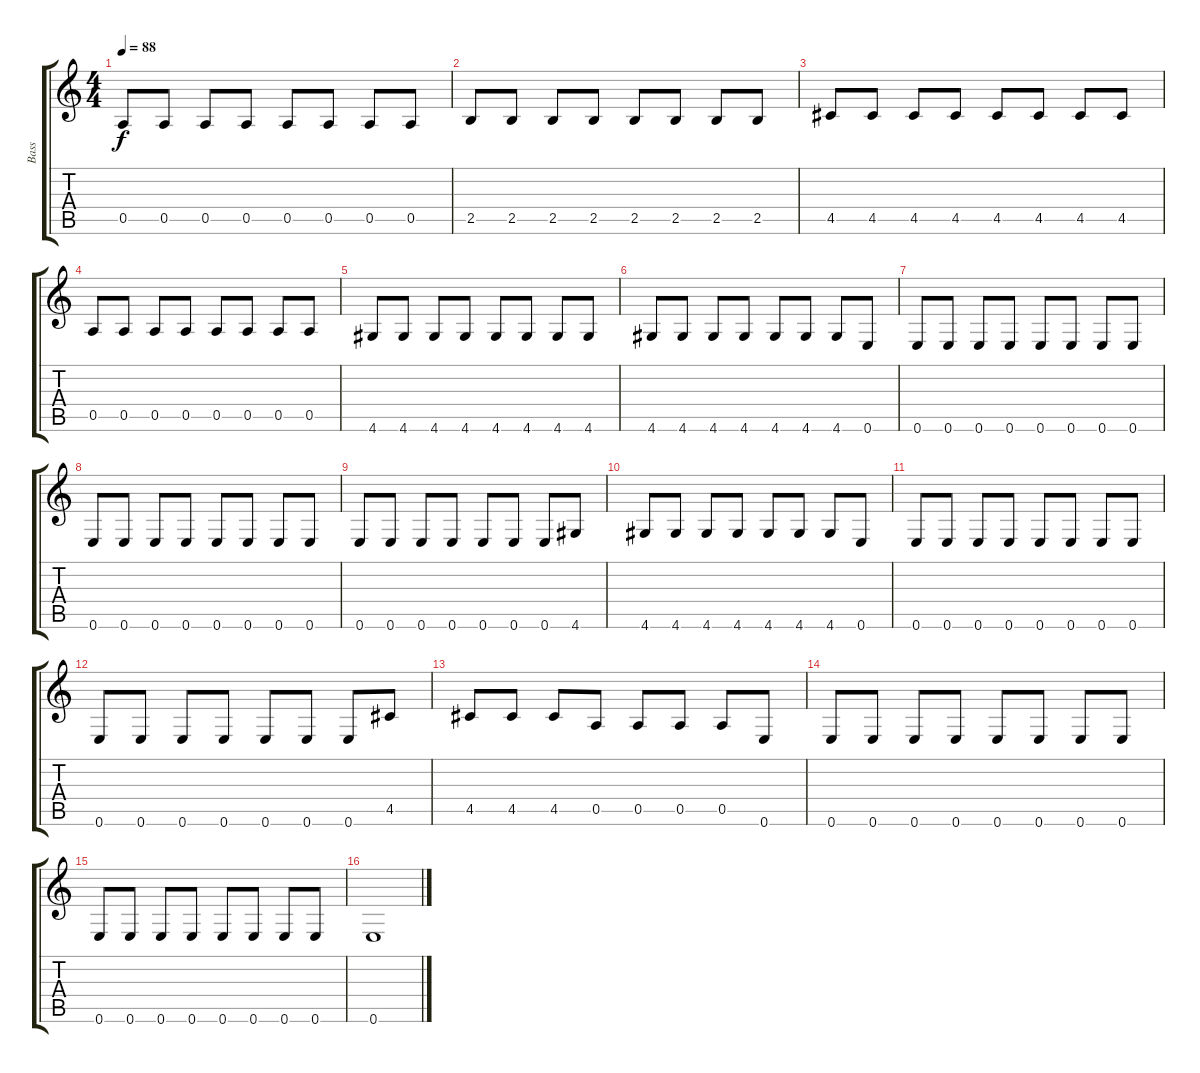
\track ("Bass" "Bass") {instrument electricbassfinger}
\staff {score tabs}
\tuning (E4 B3 G3 D3 A2 E2) {hide}
\ts (4 4)
\tempo 88
\clef g2
\ks c
0.5.8{dy f} 0.5.8 0.5.8 0.5.8 0.5.8 0.5.8 0.5.8 0.5.8 |
2.5.8 2.5.8 2.5.8 2.5.8 2.5.8 2.5.8 2.5.8 2.5.8 |
4.5.8 4.5.8 4.5.8 4.5.8 4.5.8 4.5.8 4.5.8 4.5.8 |
0.5.8 0.5.8 0.5.8 0.5.8 0.5.8 0.5.8 0.5.8 0.5.8 |
4.6.8 4.6.8 4.6.8 4.6.8 4.6.8 4.6.8 4.6.8 4.6.8 |
4.6.8 4.6.8 4.6.8 4.6.8 4.6.8 4.6.8 4.6.8 0.6.8 |
0.6.8 0.6.8 0.6.8 0.6.8 0.6.8 0.6.8 0.6.8 0.6.8 |
0.6.8 0.6.8 0.6.8 0.6.8 0.6.8 0.6.8 0.6.8 0.6.8 |
0.6.8 0.6.8 0.6.8 0.6.8 0.6.8 0.6.8 0.6.8 4.6.8 |
4.6.8 4.6.8 4.6.8 4.6.8 4.6.8 4.6.8 4.6.8 0.6.8 |
0.6.8 0.6.8 0.6.8 0.6.8 0.6.8 0.6.8 0.6.8 0.6.8 |
0.6.8 0.6.8 0.6.8 0.6.8 0.6.8 0.6.8 0.6.8 4.5.8 |
4.5.8 4.5.8 4.5.8 0.5.8 0.5.8 0.5.8 0.5.8 0.6.8 |
0.6.8 0.6.8 0.6.8 0.6.8 0.6.8 0.6.8 0.6.8 0.6.8 |
0.6.8 0.6.8 0.6.8 0.6.8 0.6.8 0.6.8 0.6.8 0.6.8 |
0.6.1
